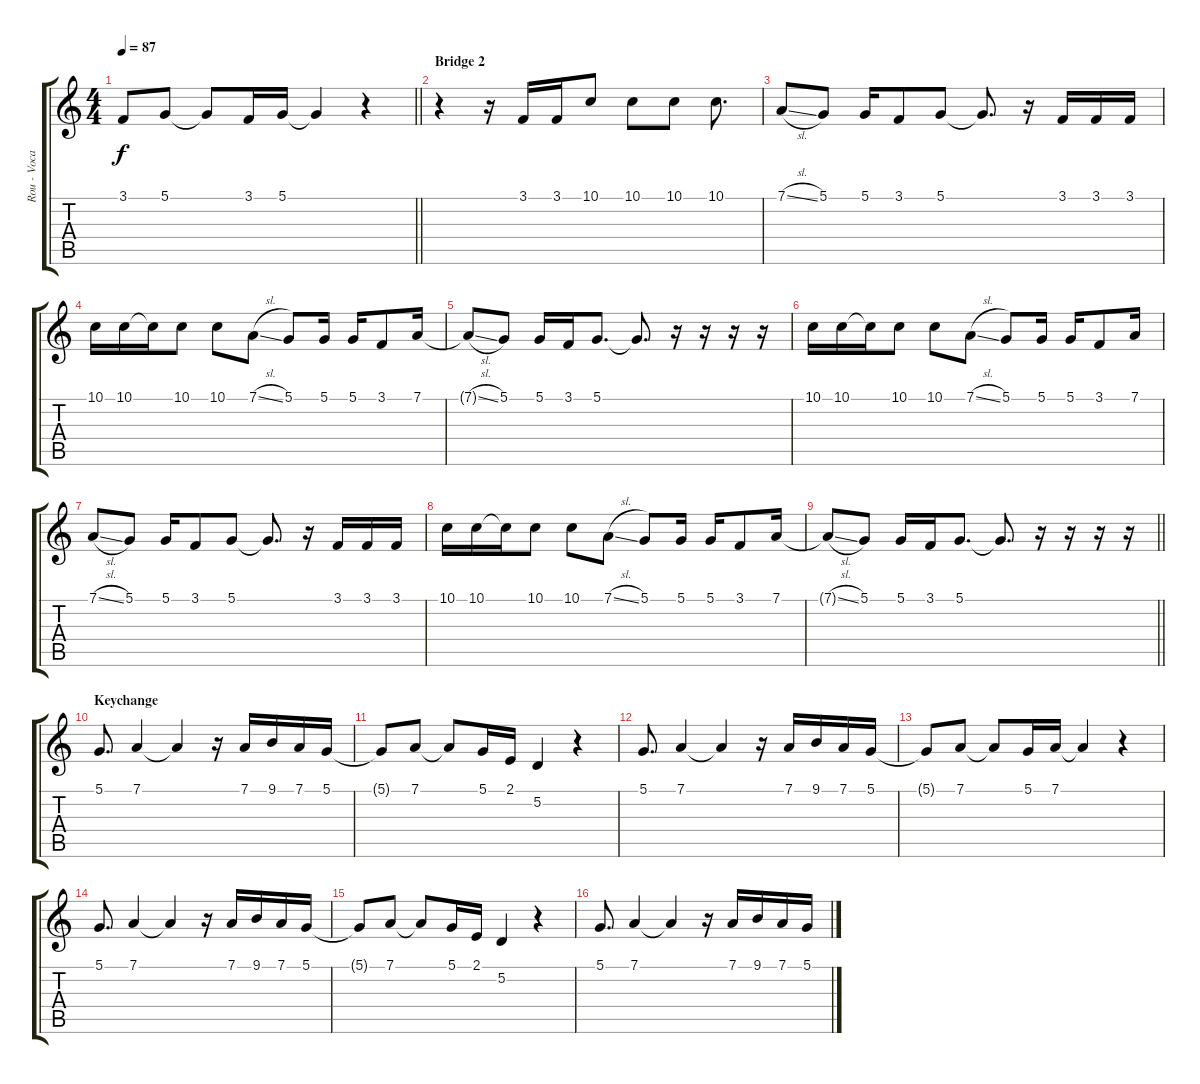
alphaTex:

\track ("Rou - Vocals" "Rou - Voca") {instrument clarinet}
\staff {score tabs}
\tuning (D4 A3 F3 C3 G2 C2) {hide}
\ts (4 4)
\tempo 87
\clef g2
\barLineRight lightlight
\ks c
3.1{t}.8{dy f} 5.1.8 5.1{t}.8 3.1.16 5.1.16 5.1{t}.4 r.4 |
\section ("" "Bridge 2")
r.4 r.16 3.1.16 3.1.16 10.1.8 10.1.8 10.1.8 10.1.8{d} |
7.1{sl}.8 5.1.8 5.1.16 3.1.8 5.1.8 5.1{t}.8{d} r.16 3.1.16 3.1.16 3.1.16 |
10.1.16 10.1.16 10.1{t}.16 10.1.8 10.1.8 7.1{sl}.8 5.1.8 5.1.16 5.1.16 3.1.8 7.1.16 |
7.1{sl t}.8 5.1.8 5.1.16 3.1.16 5.1.8{d} 5.1{t}.8{d} r.16 r.16 r.16 r.16 |
10.1.16 10.1.16 10.1{t}.16 10.1.8 10.1.8 7.1{sl}.8 5.1.8 5.1.16 5.1.16 3.1.8 7.1.16 |
7.1{sl}.8 5.1.8 5.1.16 3.1.8 5.1.8 5.1{t}.8{d} r.16 3.1.16 3.1.16 3.1.16 |
10.1.16 10.1.16 10.1{t}.16 10.1.8 10.1.8 7.1{sl}.8 5.1.8 5.1.16 5.1.16 3.1.8 7.1.16 |
\barLineRight lightlight
7.1{sl t}.8 5.1.8 5.1.16 3.1.16 5.1.8{d} 5.1{t}.8{d} r.16 r.16 r.16 r.16 |
\section ("" "Keychange")
5.1.8{d} 7.1.4 7.1{t}.4 r.16 7.1.16 9.1.16 7.1.16 5.1.16 |
5.1{t}.8 7.1.8 7.1{t}.8 5.1.16 2.1.16 5.2.4 r.4 |
5.1.8{d} 7.1.4 7.1{t}.4 r.16 7.1.16 9.1.16 7.1.16 5.1.16 |
5.1{t}.8 7.1.8 7.1{t}.8 5.1.16 7.1.16 7.1{t}.4 r.4 |
5.1.8{d} 7.1.4 7.1{t}.4 r.16 7.1.16 9.1.16 7.1.16 5.1.16 |
5.1{t}.8 7.1.8 7.1{t}.8 5.1.16 2.1.16 5.2.4 r.4 |
5.1.8{d} 7.1.4 7.1{t}.4 r.16 7.1.16 9.1.16 7.1.16 5.1.16
